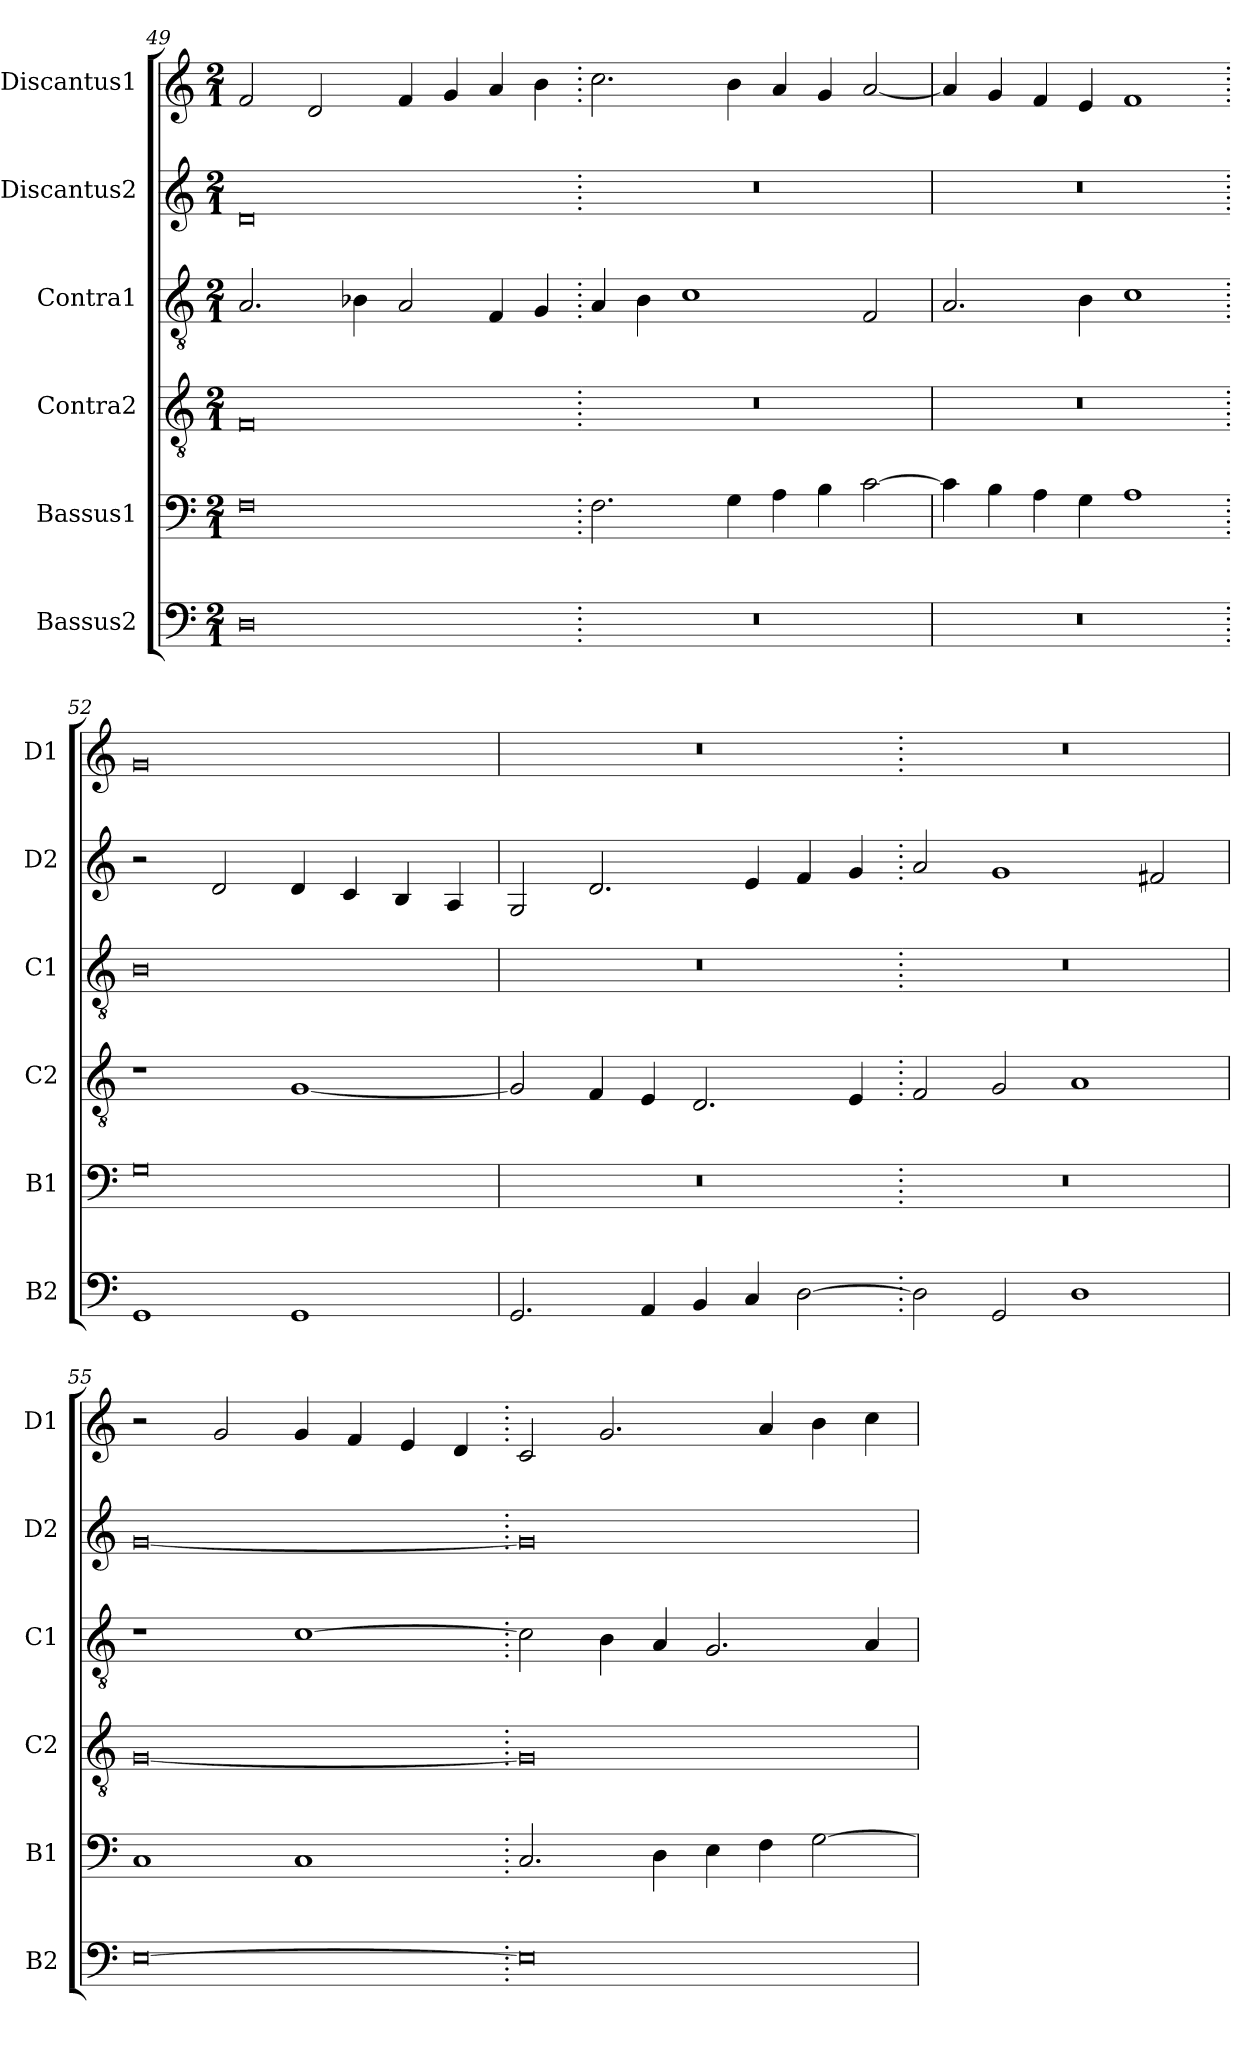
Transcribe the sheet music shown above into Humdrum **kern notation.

**kern	**kern	**kern	**kern	**kern	**kern
*part6	*part5	*part4	*part3	*part2	*part1
*staff6	*staff5	*staff4	*staff3	*staff2	*staff1
*I"Bassus2	*I"Bassus1	*I"Contra2	*I"Contra1	*I"Discantus2	*I"Discantus1
*I'B2	*I'B1	*I'C2	*I'C1	*I'D2	*I'D1
*clefF4	*clefF4	*clefGv2	*clefGv2	*clefG2	*clefG2
*k[]	*k[]	*k[]	*k[]	*k[]	*k[]
*M2/1	*M2/1	*M2/1	*M2/1	*M2/1	*M2/1
=49	=49	=49	=49	=49	=49
0D	0F	0F	2.A/	0d	2f/
.	.	.	.	.	2d/
.	.	.	4B-X\	.	.
.	.	.	2A/	.	4f/
.	.	.	.	.	4g/
.	.	.	4F/	.	4a/
.	.	.	4G/	.	4b\
=50.	=50.	=50.	=50.	=50.	=50.
0r	2.F\	0r	4A/	0r	2.cc\
.	.	.	4B\	.	.
.	.	.	1c	.	.
.	4G\	.	.	.	4b\
.	4A\	.	.	.	4a/
.	4B\	.	.	.	4g/
.	[2c\	.	2F/	.	[2a/
=51	=51	=51	=51	=51	=51
0r	4c\]	0r	2.A/	0r	4a/]
.	4B\	.	.	.	4g/
.	4A\	.	.	.	4f/
.	4G\	.	4B\	.	4e/
.	1A	.	1c	.	1f
=52.	=52.	=52.	=52.	=52.	=52.
1GG	0G	1r	0B	2r	0g
.	.	.	.	2d/	.
1GG	.	[1G	.	4d/	.
.	.	.	.	4c/	.
.	.	.	.	4B/	.
.	.	.	.	4A/	.
=53	=53	=53	=53	=53	=53
2.GG/	0r	2G/]	0r	2G/	0r
.	.	4F/	.	2.d/	.
4AA/	.	4E/	.	.	.
4BB/	.	2.D/	.	.	.
4C/	.	.	.	4e/	.
[2D\	.	.	.	4f/	.
.	.	4E/	.	4g/	.
=54.	=54.	=54.	=54.	=54.	=54.
2D\]	0r	2F/	0r	2a/	0r
2GG/	.	2G/	.	1g	.
1D	.	1A	.	.	.
.	.	.	.	2f#X/	.
=55	=55	=55	=55	=55	=55
[0E	1C	[0G	1r	[0g	2r
.	.	.	.	.	2g/
.	1C	.	[1c	.	4g/
.	.	.	.	.	4f/
.	.	.	.	.	4e/
.	.	.	.	.	4d/
=56.	=56.	=56.	=56.	=56.	=56.
0E]	2.C/	0G]	2c\]	0g]	2c/
.	.	.	4B\	.	2.g/
.	4D\	.	4A/	.	.
.	4E\	.	2.G/	.	.
.	4F\	.	.	.	4a/
.	[2G\	.	.	.	4b\
.	.	.	4A/	.	4cc\
=	=	=	=	=	=
*-	*-	*-	*-	*-	*-
